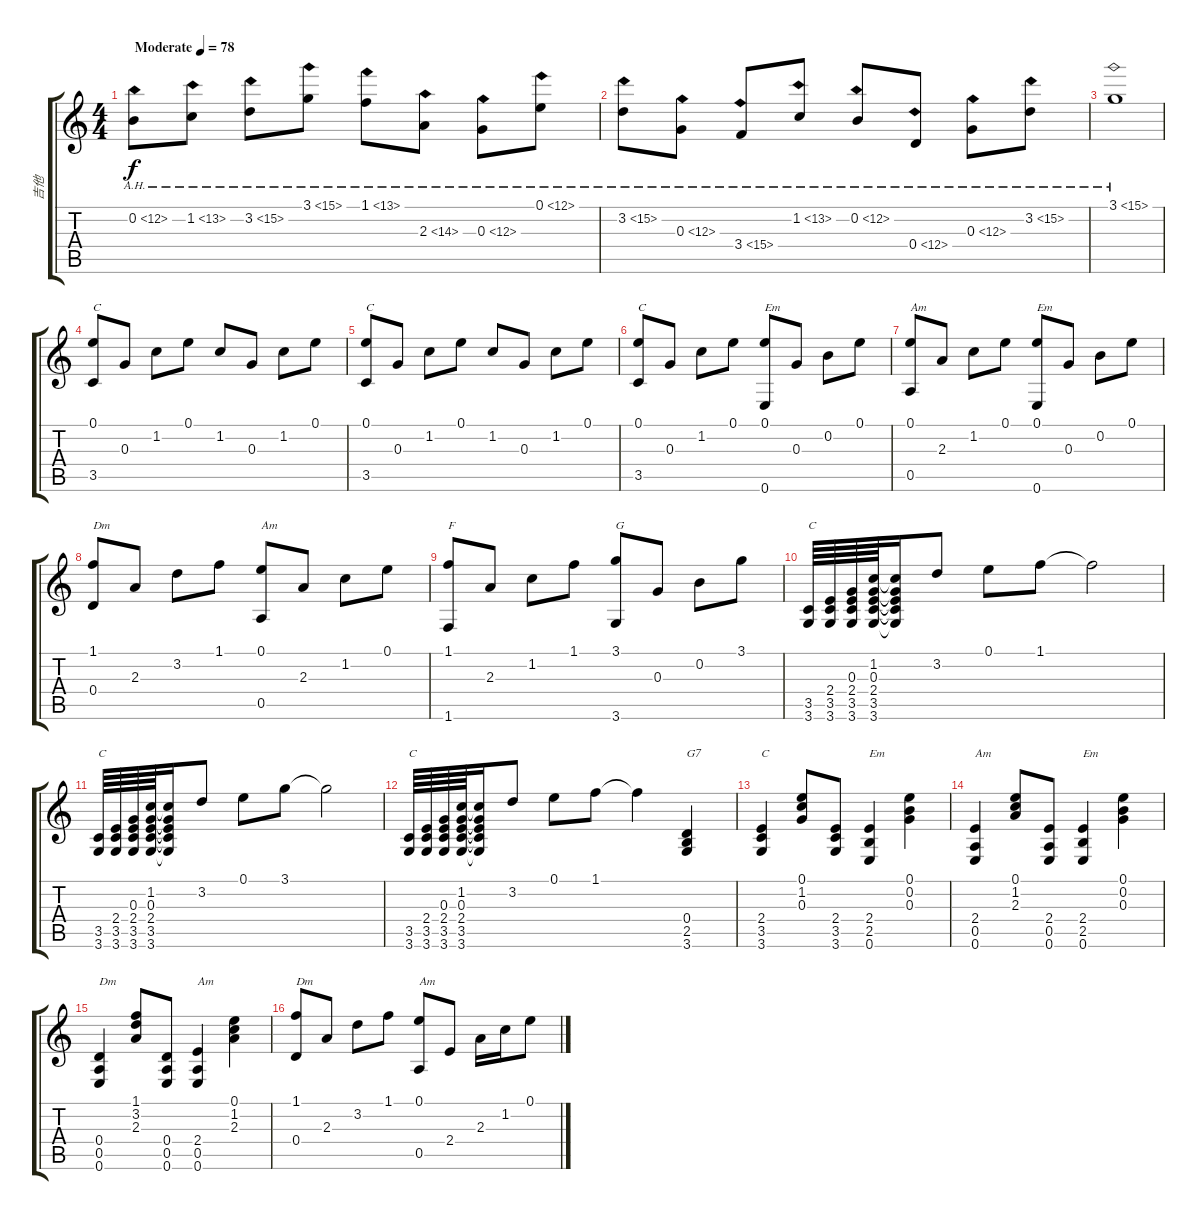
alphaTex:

\track ("吉他" "吉他") {instrument acousticguitarsteel}
\staff {score tabs}
\tuning (E4 B3 G3 D3 A2 E2) {hide}
\ts (4 4)
\tempo (78 "Moderate")
\clef g2
\ks c
0.2{ah 12}.8{dy f instrument acousticguitarsteel} 1.2{ah 12}.8 3.2{ah 12}.8 3.1{ah 12}.8 1.1{ah 12}.8 2.3{ah 12}.8 0.3{ah 12}.8 0.1{ah 12}.8 |
3.2{ah 12}.8 0.3{ah 12}.8 3.4{ah 12}.8 1.2{ah 12}.8 0.2{ah 12}.8 0.4{ah 12}.8 0.3{ah 12}.8 3.2{ah 12}.8 |
3.1{ah 12}.1 |
(0.1 3.5).8{txt "C"} 0.3.8 1.2.8 0.1.8 1.2.8 0.3.8 1.2.8 0.1.8 |
(0.1 3.5).8{txt "C"} 0.3.8 1.2.8 0.1.8 1.2.8 0.3.8 1.2.8 0.1.8 |
(0.1 3.5).8{txt "C"} 0.3.8 1.2.8 0.1.8 (0.1 0.6).8{txt "Em"} 0.3.8 0.2.8 0.1.8 |
(0.1 0.5).8{txt "Am"} 2.3.8 1.2.8 0.1.8 (0.1 0.6).8{txt "Em"} 0.3.8 0.2.8 0.1.8 |
(1.1 0.4).8{txt "Dm"} 2.3.8 3.2.8 1.1.8 (0.1 0.5).8{txt "Am"} 2.3.8 1.2.8 0.1.8 |
(1.1 1.6).8{txt "F"} 2.3.8 1.2.8 1.1.8 (3.1 3.6).8{txt "G"} 0.3.8 0.2.8 3.1.8 |
(3.5 3.6).64{txt "C"} (2.4 3.5 3.6).64 (0.3 2.4 3.5 3.6).64 (1.2 0.3 2.4 3.5 3.6).64 (1.2{t} 0.3{t} 2.4{t} 3.5{t} 3.6{t}).16 3.2.8 0.1.8 1.1.8 1.1{t}.2 |
(3.5 3.6).64{txt "C"} (2.4 3.5 3.6).64 (0.3 2.4 3.5 3.6).64 (1.2 0.3 2.4 3.5 3.6).64 (1.2{t} 0.3{t} 2.4{t} 3.5{t} 3.6{t}).16 3.2.8 0.1.8 3.1.8 3.1{t}.2 |
(3.5 3.6).64{txt "C"} (2.4 3.5 3.6).64 (0.3 2.4 3.5 3.6).64 (1.2 0.3 2.4 3.5 3.6).64 (1.2{t} 0.3{t} 2.4{t} 3.5{t} 3.6{t}).16 3.2.8 0.1.8 1.1.8 1.1{t}.4 (0.4 2.5 3.6).4{txt "G7"} |
(2.4 3.5 3.6).4{txt "C"} (0.1 1.2 0.3).8 (2.4 3.5 3.6).8 (2.4 2.5 0.6).4{txt "Em"} (0.1 0.2 0.3).4 |
(2.4 0.5 0.6).4{txt "Am"} (0.1 1.2 2.3).8 (2.4 0.5 0.6).8 (2.4 2.5 0.6).4{txt "Em"} (0.1 0.2 0.3).4 |
(0.4 0.5 0.6).4{txt "Dm"} (1.1 3.2 2.3).8 (0.4 0.5 0.6).8 (2.4 0.5 0.6).4{txt "Am"} (0.1 1.2 2.3).4 |
(1.1 0.4).8{txt "Dm"} 2.3.8 3.2.8 1.1.8 (0.1 0.5).8{txt "Am"} 2.4.8 2.3.16 1.2.16 0.1.8
